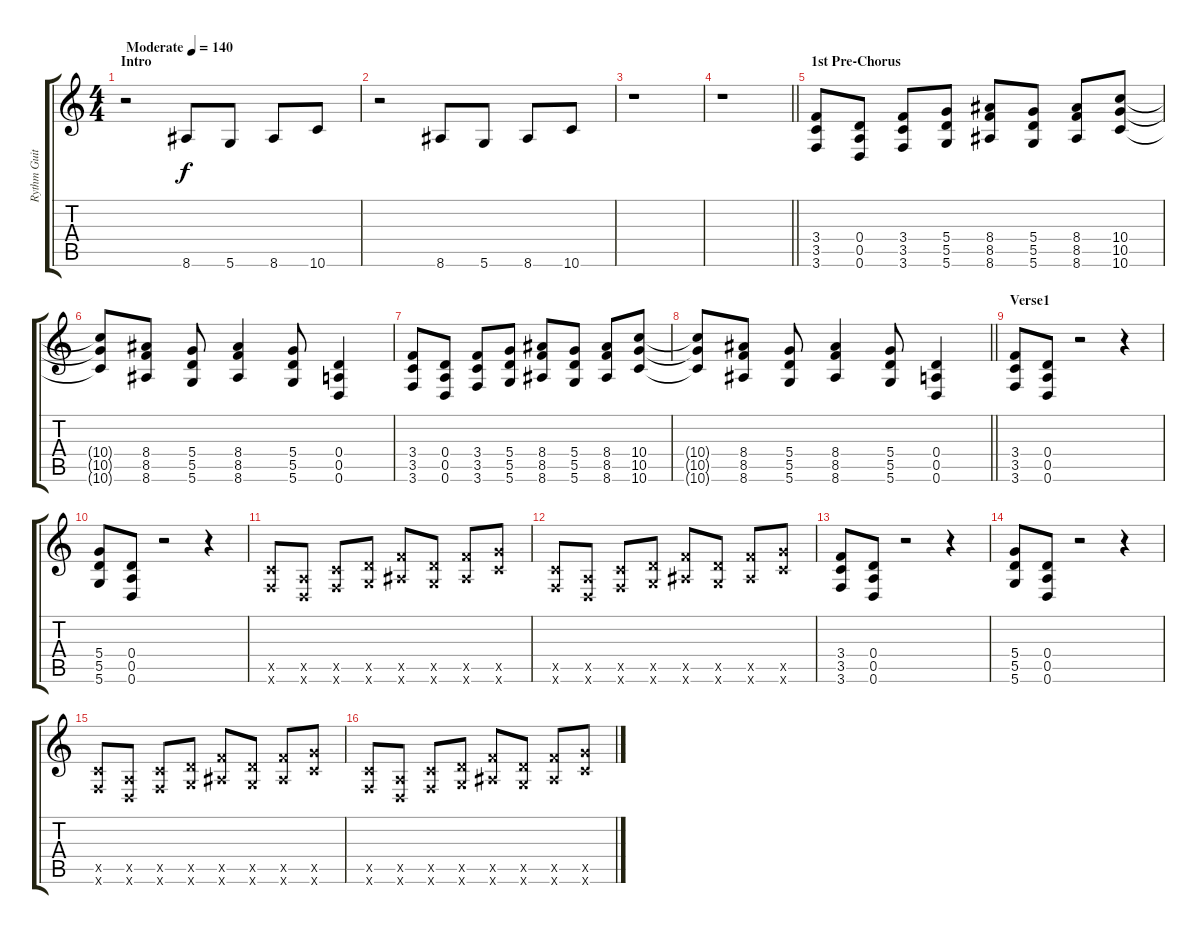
\track ("Rythm Guitar" "Rythm Guit") {instrument distortionguitar}
\staff {score tabs}
\tuning (E4 B3 G3 D3 A2 D2) {hide}
\ts (4 4)
\section ("" "Intro")
\tempo (140 "Moderate")
\clef g2
\ks c
r.2{dy f instrument overdrivenguitar} 8.6.8 5.6.8 8.6.8 10.6.8 |
r.2 8.6.8 5.6.8 8.6.8 10.6.8 |
r.1 |
\barLineRight lightlight
r.1 |
\section ("" "1st Pre-Chorus")
(3.4 3.5 3.6).8{balance 8 instrument distortionguitar} (0.4 0.5 0.6).8 (3.4 3.5 3.6).8 (5.4 5.5 5.6).8 (8.4 8.5 8.6).8 (5.4 5.5 5.6).8 (8.4 8.5 8.6).8 (10.4 10.5 10.6).8 |
(10.4{t} 10.5{t} 10.6{t}).8 (8.4 8.5 8.6).8 (5.4 5.5 5.6).8 (8.4 8.5 8.6).4 (5.4 5.5 5.6).8 (0.4 0.5 0.6).4 |
(3.4 3.5 3.6).8 (0.4 0.5 0.6).8 (3.4 3.5 3.6).8 (5.4 5.5 5.6).8 (8.4 8.5 8.6).8 (5.4 5.5 5.6).8 (8.4 8.5 8.6).8 (10.4 10.5 10.6).8 |
\barLineRight lightlight
(10.4{t} 10.5{t} 10.6{t}).8 (8.4 8.5 8.6).8 (5.4 5.5 5.6).8 (8.4 8.5 8.6).4 (5.4 5.5 5.6).8 (0.4 0.5 0.6).4 |
\section ("" "Verse1")
(3.4 3.5 3.6).8 (0.4 0.5 0.6).8 r.2 r.4 |
(5.4 5.5 5.6).8 (0.4 0.5 0.6).8 r.2 r.4 |
(3.5{x} 3.6{x}).8 (0.5{x} 0.6{x}).8 (3.5{x} 3.6{x}).8 (5.5{x} 5.6{x}).8 (8.5{x} 8.6{x}).8 (5.5{x} 5.6{x}).8 (8.5{x} 8.6{x}).8 (10.5{x} 10.6{x}).8 |
(3.5{x} 3.6{x}).8 (0.5{x} 0.6{x}).8 (3.5{x} 3.6{x}).8 (5.5{x} 5.6{x}).8 (8.5{x} 8.6{x}).8 (5.5{x} 5.6{x}).8 (8.5{x} 8.6{x}).8 (10.5{x} 10.6{x}).8 |
(3.4 3.5 3.6).8 (0.4 0.5 0.6).8 r.2 r.4 |
(5.4 5.5 5.6).8 (0.4 0.5 0.6).8 r.2 r.4 |
(3.5{x} 3.6{x}).8 (0.5{x} 0.6{x}).8 (3.5{x} 3.6{x}).8 (5.5{x} 5.6{x}).8 (8.5{x} 8.6{x}).8 (5.5{x} 5.6{x}).8 (8.5{x} 8.6{x}).8 (10.5{x} 10.6{x}).8 |
(3.5{x} 3.6{x}).8 (0.5{x} 0.6{x}).8 (3.5{x} 3.6{x}).8 (5.5{x} 5.6{x}).8 (8.5{x} 8.6{x}).8 (5.5{x} 5.6{x}).8 (8.5{x} 8.6{x}).8 (10.5{x} 10.6{x}).8
